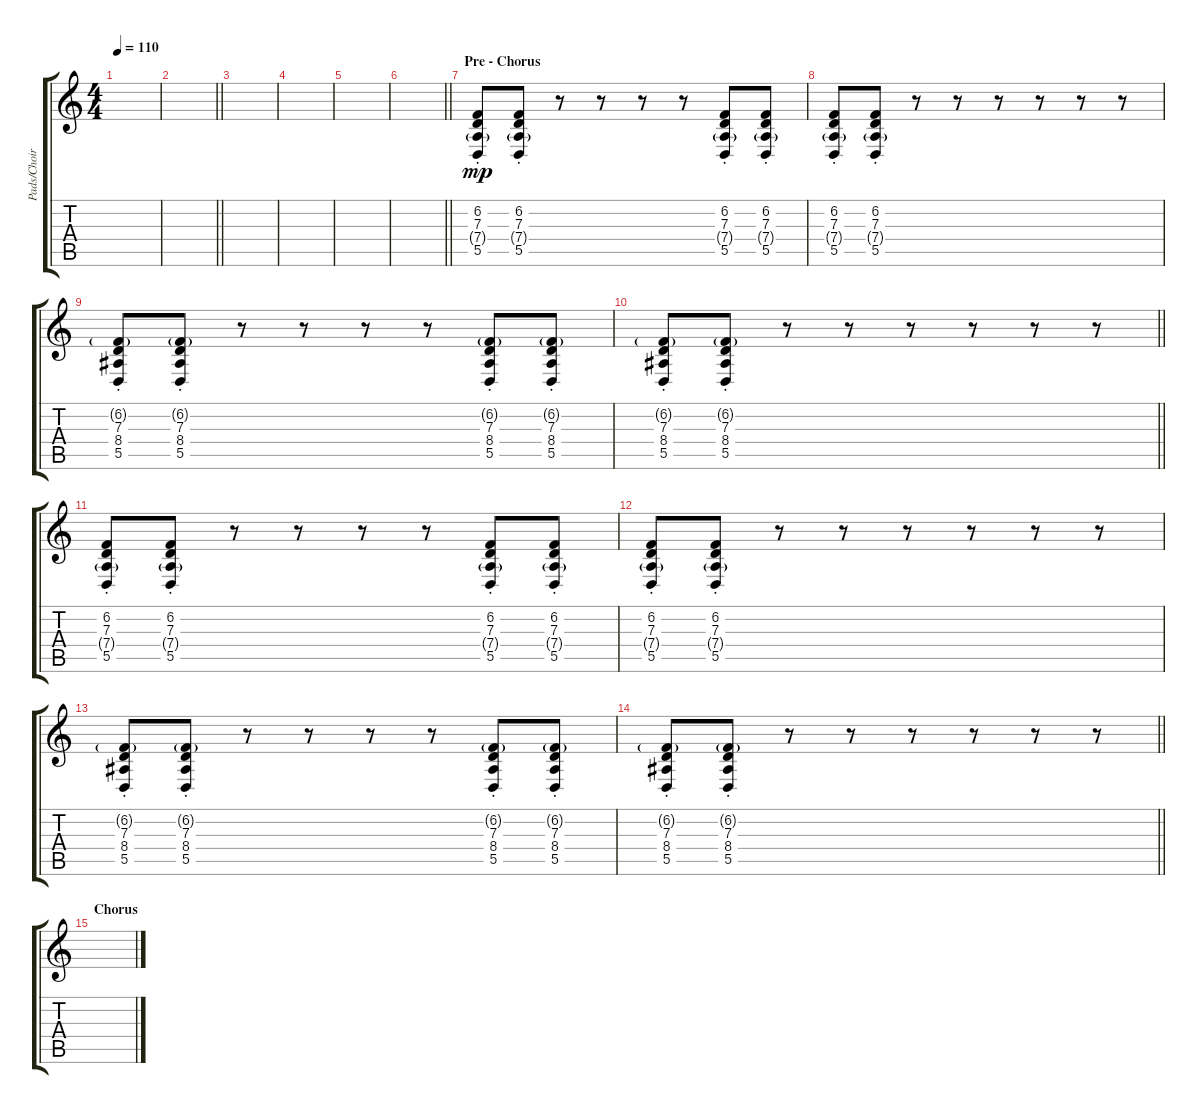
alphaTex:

\track ("Pads/Choirs" "Pads/Choir") {instrument choiraahs}
\staff {score tabs}
\tuning (E4 B3 G3 D3 A2 E2) {hide}
\ts (4 4)
\tempo 110
\clef g2
\ks c
|
\barLineRight lightlight
|
|
|
|
\barLineRight lightlight
|
\section ("" "Pre - Chorus")
(6.2{st} 7.3{st} 7.4{g st} 5.5{st}).8{dy mp instrument choiraahs} (6.2{st} 7.3{st} 7.4{g st} 5.5{st}).8 r.8 r.8 r.8 r.8 (6.2{st} 7.3{st} 7.4{g st} 5.5{st}).8 (6.2{st} 7.3{st} 7.4{g st} 5.5{st}).8 |
(6.2{st} 7.3{st} 7.4{g st} 5.5{st}).8 (6.2{st} 7.3{st} 7.4{g st} 5.5{st}).8 r.8 r.8 r.8 r.8 r.8 r.8 |
(6.2{g st} 7.3{st} 8.4{st} 5.5{st}).8 (6.2{g st} 7.3{st} 8.4{st} 5.5{st}).8 r.8 r.8 r.8 r.8 (6.2{g st} 7.3{st} 8.4{st} 5.5{st}).8 (6.2{g st} 7.3{st} 8.4{st} 5.5{st}).8 |
\barLineRight lightlight
(6.2{g st} 7.3{st} 8.4{st} 5.5{st}).8 (6.2{g st} 7.3{st} 8.4{st} 5.5{st}).8 r.8 r.8 r.8 r.8 r.8 r.8 |
(6.2{st} 7.3{st} 7.4{g st} 5.5{st}).8 (6.2{st} 7.3{st} 7.4{g st} 5.5{st}).8 r.8 r.8 r.8 r.8 (6.2{st} 7.3{st} 7.4{g st} 5.5{st}).8 (6.2{st} 7.3{st} 7.4{g st} 5.5{st}).8 |
(6.2{st} 7.3{st} 7.4{g st} 5.5{st}).8 (6.2{st} 7.3{st} 7.4{g st} 5.5{st}).8 r.8 r.8 r.8 r.8 r.8 r.8 |
(6.2{g st} 7.3{st} 8.4{st} 5.5{st}).8 (6.2{g st} 7.3{st} 8.4{st} 5.5{st}).8 r.8 r.8 r.8 r.8 (6.2{g st} 7.3{st} 8.4{st} 5.5{st}).8 (6.2{g st} 7.3{st} 8.4{st} 5.5{st}).8 |
\barLineRight lightlight
(6.2{g st} 7.3{st} 8.4{st} 5.5{st}).8 (6.2{g st} 7.3{st} 8.4{st} 5.5{st}).8 r.8 r.8 r.8 r.8 r.8 r.8 |
\section ("" "Chorus")
